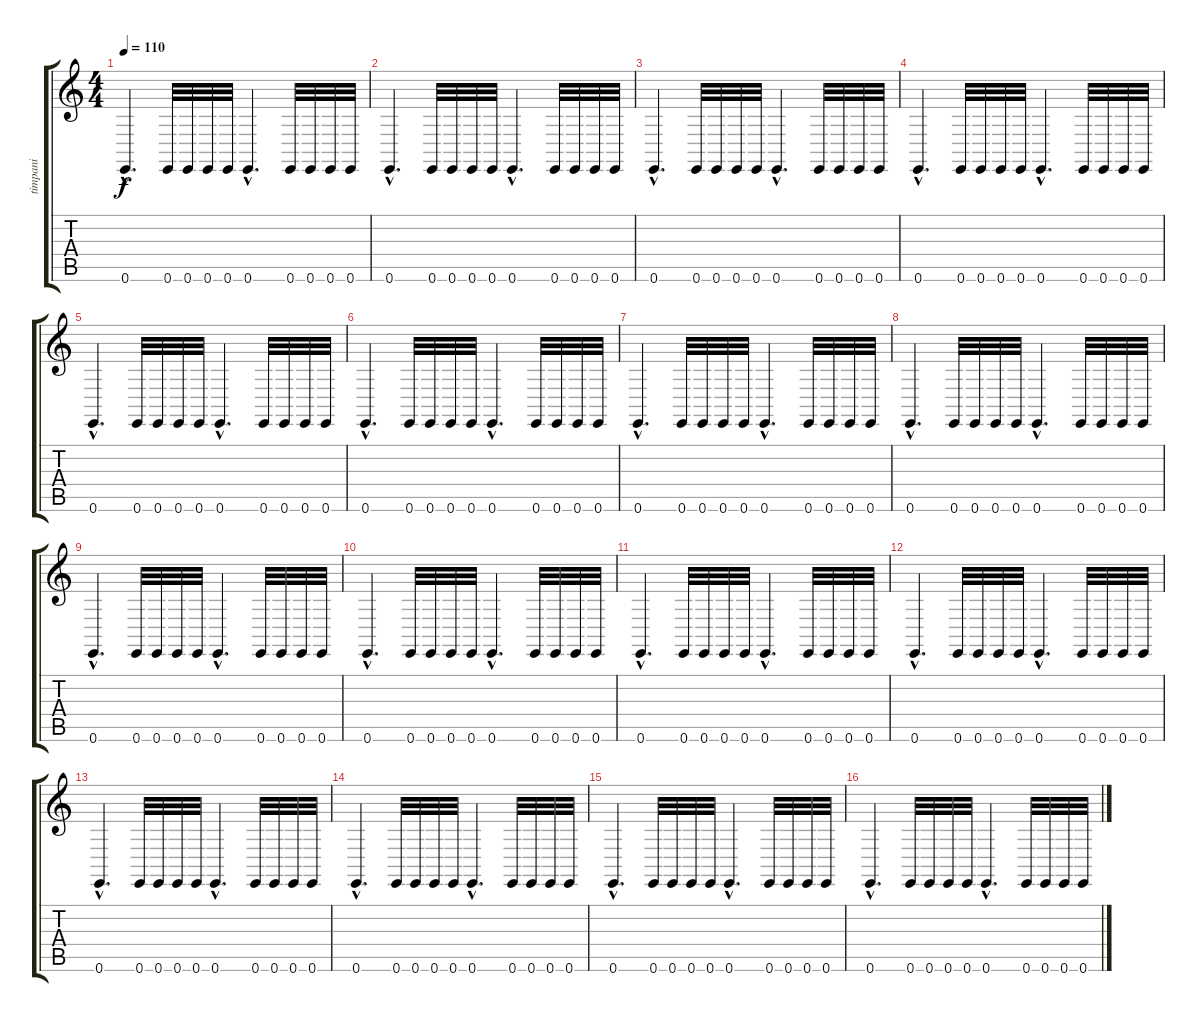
\track ("timpani" "timpani") {instrument timpani}
\staff {score tabs}
\tuning (E4 B3 G3 D3 A2 E2) {hide}
\ts (4 4)
\tempo 110
\clef g2
\ks c
0.6{hac}.4{d dy f} 0.6.32 0.6.32 0.6.32 0.6.32 0.6{hac}.4{d} 0.6.32 0.6.32 0.6.32 0.6.32 |
0.6{hac}.4{d} 0.6.32 0.6.32 0.6.32 0.6.32 0.6{hac}.4{d} 0.6.32 0.6.32 0.6.32 0.6.32 |
0.6{hac}.4{d} 0.6.32 0.6.32 0.6.32 0.6.32 0.6{hac}.4{d} 0.6.32 0.6.32 0.6.32 0.6.32 |
0.6{hac}.4{d} 0.6.32 0.6.32 0.6.32 0.6.32 0.6{hac}.4{d} 0.6.32 0.6.32 0.6.32 0.6.32 |
0.6{hac}.4{d} 0.6.32 0.6.32 0.6.32 0.6.32 0.6{hac}.4{d} 0.6.32 0.6.32 0.6.32 0.6.32 |
0.6{hac}.4{d} 0.6.32 0.6.32 0.6.32 0.6.32 0.6{hac}.4{d} 0.6.32 0.6.32 0.6.32 0.6.32 |
0.6{hac}.4{d} 0.6.32 0.6.32 0.6.32 0.6.32 0.6{hac}.4{d} 0.6.32 0.6.32 0.6.32 0.6.32 |
0.6{hac}.4{d} 0.6.32 0.6.32 0.6.32 0.6.32 0.6{hac}.4{d} 0.6.32 0.6.32 0.6.32 0.6.32 |
0.6{hac}.4{d} 0.6.32 0.6.32 0.6.32 0.6.32 0.6{hac}.4{d} 0.6.32 0.6.32 0.6.32 0.6.32 |
0.6{hac}.4{d} 0.6.32 0.6.32 0.6.32 0.6.32 0.6{hac}.4{d} 0.6.32 0.6.32 0.6.32 0.6.32 |
0.6{hac}.4{d} 0.6.32 0.6.32 0.6.32 0.6.32 0.6{hac}.4{d} 0.6.32 0.6.32 0.6.32 0.6.32 |
0.6{hac}.4{d} 0.6.32 0.6.32 0.6.32 0.6.32 0.6{hac}.4{d} 0.6.32 0.6.32 0.6.32 0.6.32 |
0.6{hac}.4{d} 0.6.32 0.6.32 0.6.32 0.6.32 0.6{hac}.4{d} 0.6.32 0.6.32 0.6.32 0.6.32 |
0.6{hac}.4{d} 0.6.32 0.6.32 0.6.32 0.6.32 0.6{hac}.4{d} 0.6.32 0.6.32 0.6.32 0.6.32 |
0.6{hac}.4{d} 0.6.32 0.6.32 0.6.32 0.6.32 0.6{hac}.4{d} 0.6.32 0.6.32 0.6.32 0.6.32 |
0.6{hac}.4{d} 0.6.32 0.6.32 0.6.32 0.6.32 0.6{hac}.4{d} 0.6.32 0.6.32 0.6.32 0.6.32
